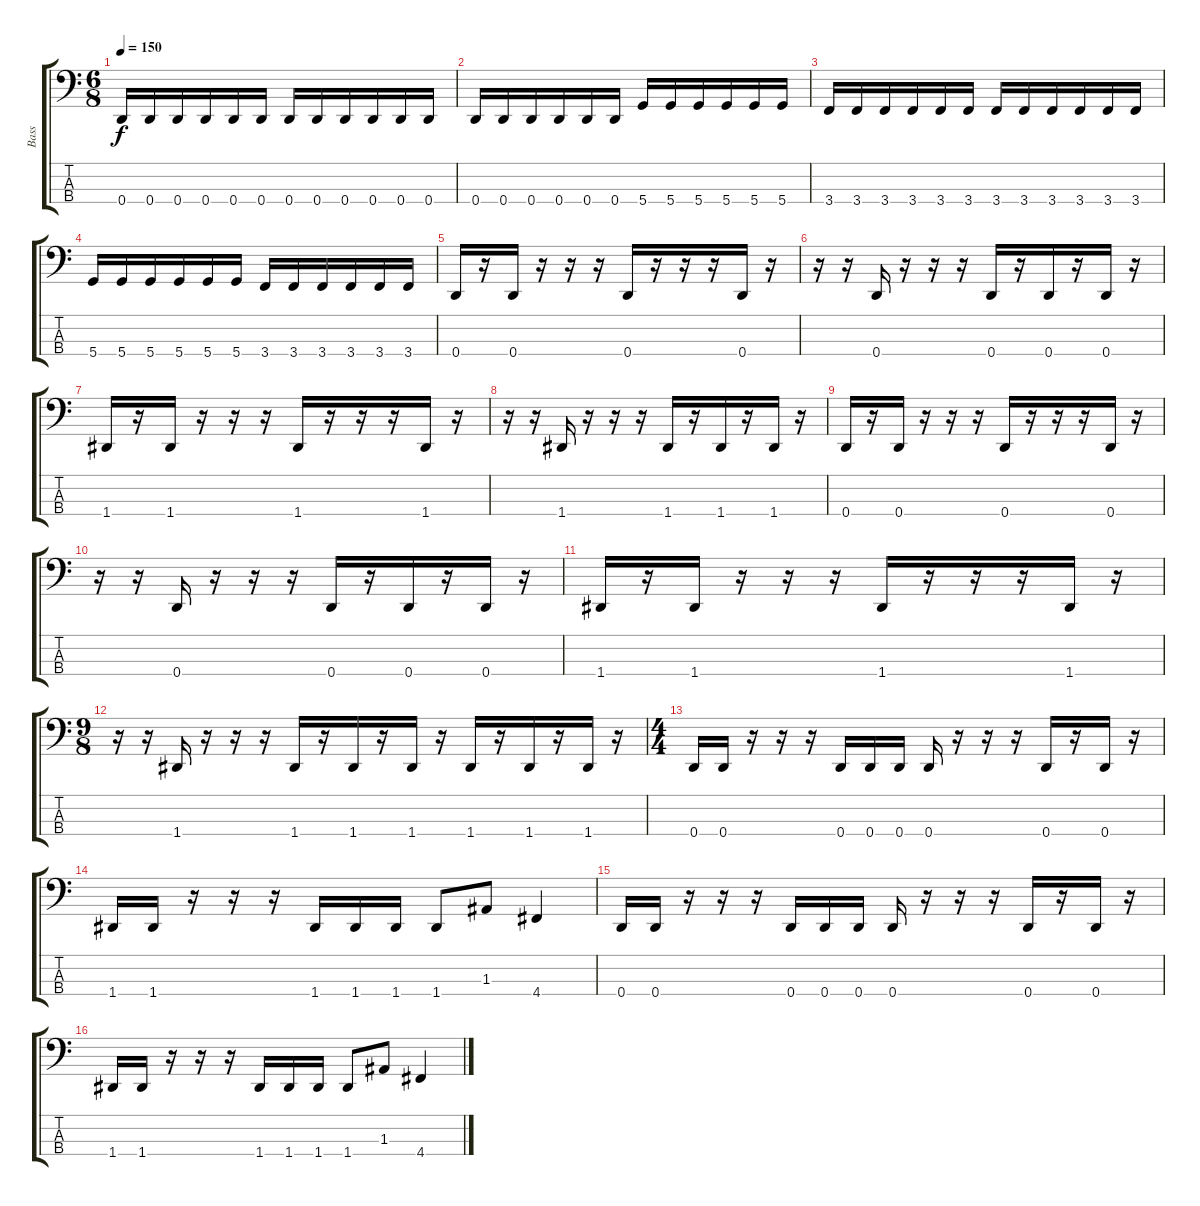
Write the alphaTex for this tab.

\track ("Bass" "Bass") {instrument electricbasspick}
\staff {score tabs}
\tuning (G2 D2 A1 D1) {hide}
\ts (6 8)
\tempo 150
\clef f4
\ks c
0.4.16{dy f} 0.4.16 0.4.16 0.4.16 0.4.16 0.4.16 0.4.16 0.4.16 0.4.16 0.4.16 0.4.16 0.4.16 |
0.4.16 0.4.16 0.4.16 0.4.16 0.4.16 0.4.16 5.4.16 5.4.16 5.4.16 5.4.16 5.4.16 5.4.16 |
3.4.16 3.4.16 3.4.16 3.4.16 3.4.16 3.4.16 3.4.16 3.4.16 3.4.16 3.4.16 3.4.16 3.4.16 |
5.4.16 5.4.16 5.4.16 5.4.16 5.4.16 5.4.16 3.4.16 3.4.16 3.4.16 3.4.16 3.4.16 3.4.16 |
0.4.16 r.16 0.4.16 r.16 r.16 r.16 0.4.16 r.16 r.16 r.16 0.4.16 r.16 |
r.16 r.16 0.4.16 r.16 r.16 r.16 0.4.16 r.16 0.4.16 r.16 0.4.16 r.16 |
1.4.16 r.16 1.4.16 r.16 r.16 r.16 1.4.16 r.16 r.16 r.16 1.4.16 r.16 |
r.16 r.16 1.4.16 r.16 r.16 r.16 1.4.16 r.16 1.4.16 r.16 1.4.16 r.16 |
0.4.16 r.16 0.4.16 r.16 r.16 r.16 0.4.16 r.16 r.16 r.16 0.4.16 r.16 |
r.16 r.16 0.4.16 r.16 r.16 r.16 0.4.16 r.16 0.4.16 r.16 0.4.16 r.16 |
1.4.16 r.16 1.4.16 r.16 r.16 r.16 1.4.16 r.16 r.16 r.16 1.4.16 r.16 |
\ts (9 8)
r.16 r.16 1.4.16 r.16 r.16 r.16 1.4.16 r.16 1.4.16 r.16 1.4.16 r.16 1.4.16 r.16 1.4.16 r.16 1.4.16 r.16 |
\ts (4 4)
0.4.16 0.4.16 r.16 r.16 r.16 0.4.16 0.4.16 0.4.16 0.4.16 r.16 r.16 r.16 0.4.16 r.16 0.4.16 r.16 |
1.4.16 1.4.16 r.16 r.16 r.16 1.4.16 1.4.16 1.4.16 1.4.8 1.3.8 4.4.4 |
0.4.16 0.4.16 r.16 r.16 r.16 0.4.16 0.4.16 0.4.16 0.4.16 r.16 r.16 r.16 0.4.16 r.16 0.4.16 r.16 |
1.4.16 1.4.16 r.16 r.16 r.16 1.4.16 1.4.16 1.4.16 1.4.8 1.3.8 4.4.4
